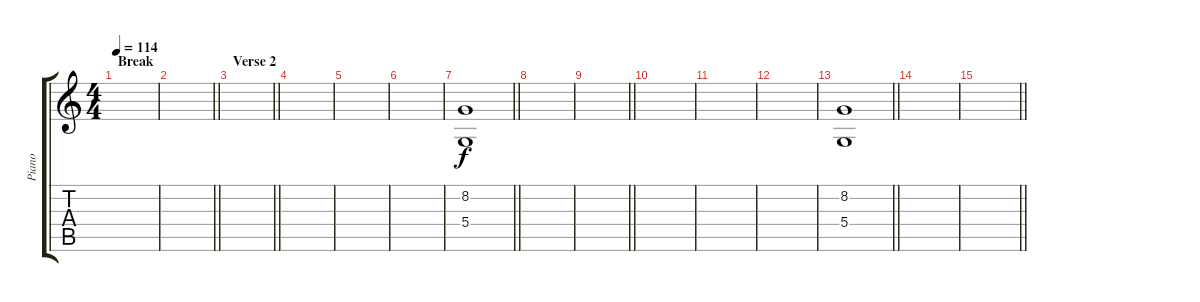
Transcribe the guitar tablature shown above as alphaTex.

\track ("Piano" "Piano") {instrument brightacousticpiano}
\staff {score tabs}
\tuning (E4 B3 G3 D3 A2 E2) {hide}
\ts (4 4)
\section ("" "Break")
\tempo 114
\clef g2
\ks c
|
\barLineRight lightlight
|
\section ("" "Verse 2")
\barLineRight lightlight
|
|
|
|
\barLineRight lightlight
(8.2 5.4).1 |
|
\barLineRight lightlight
|
|
|
|
\barLineRight lightlight
(8.2 5.4).1 |
|
\barLineRight lightlight
